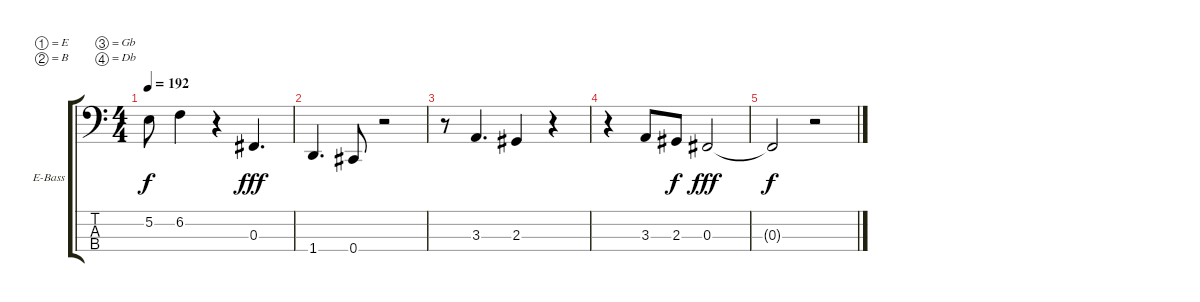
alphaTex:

\bracketExtendMode groupsimilarinstruments
\firstSystemTrackNameOrientation horizontal
\otherSystemsTrackNameOrientation horizontal
\track ("Bass" "E-Bass") {instrument electricbasspick}
\staff {score tabs}
\tuning (E2 B1 Gb1 Db1)
\ts (4 4)
\tempo 192
\clef f4
\ks c
5.2{t}.8{dy f} 6.2.4 r.4 0.3.4{d dy fff} |
1.4.4{d} 0.4.8 r.2 |
r.8 3.3.4{d} 2.3.4 r.4 |
r.4 3.3.8 2.3.8{dy f} 0.3.2{dy fff} |
0.3{t}.2{dy f} r.2
